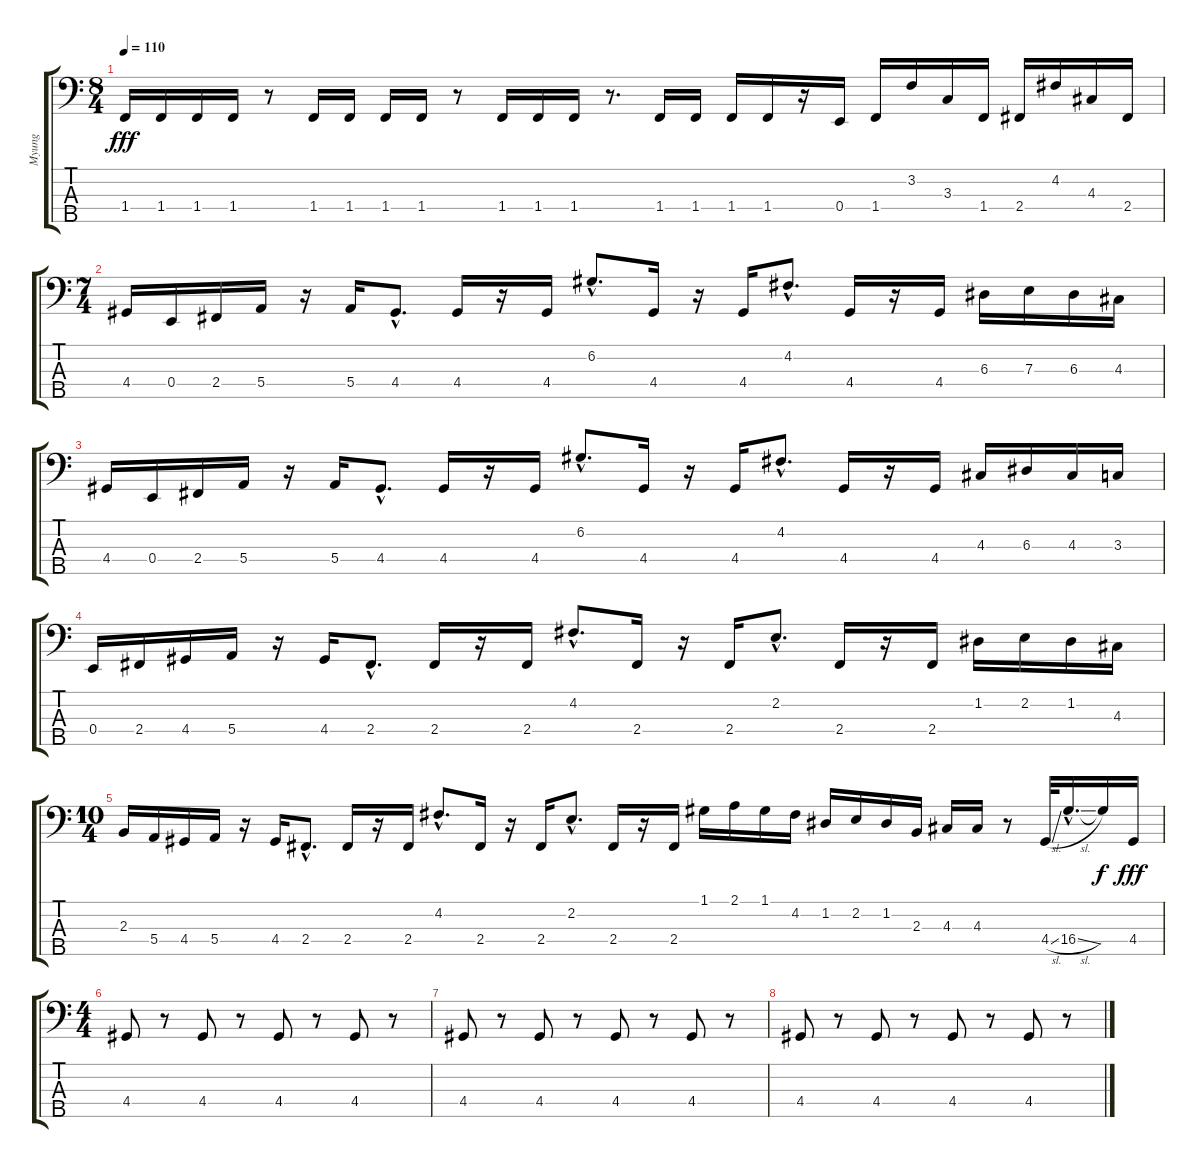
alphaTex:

\track ("Myung" "Myung") {instrument electricbassfinger}
\staff {score tabs}
\tuning (G2 D2 A1 E1 B0) {hide}
\ts (8 4)
\tempo 110
\clef f4
\ks c
1.4.16{dy fff} 1.4.16 1.4.16 1.4.16 r.8 1.4.16 1.4.16 1.4.16 1.4.16 r.8 1.4.16 1.4.16 1.4.16 r.8{d} 1.4.16 1.4.16 1.4.16 1.4.16 r.16 0.4.16 1.4.16 3.2.16 3.3.16 1.4.16 2.4.16 4.2.16 4.3.16 2.4.16 |
\ts (7 4)
4.4.16 0.4.16 2.4.16 5.4.16 r.16 5.4.16 4.4{hac}.8{d} 4.4.16 r.16 4.4.16 6.2{hac}.8{d} 4.4.16 r.16 4.4.16 4.2{hac}.8{d} 4.4.16 r.16 4.4.16 6.3.16 7.3.16 6.3.16 4.3.16 |
4.4.16 0.4.16 2.4.16 5.4.16 r.16 5.4.16 4.4{hac}.8{d} 4.4.16 r.16 4.4.16 6.2{hac}.8{d} 4.4.16 r.16 4.4.16 4.2{hac}.8{d} 4.4.16 r.16 4.4.16 4.3.16 6.3.16 4.3.16 3.3.16 |
0.4.16 2.4.16 4.4.16 5.4.16 r.16 4.4.16 2.4{hac}.8{d} 2.4.16 r.16 2.4.16 4.2{hac}.8{d} 2.4.16 r.16 2.4.16 2.2{hac}.8{d} 2.4.16 r.16 2.4.16 1.2.16 2.2.16 1.2.16 4.3.16 |
\ts (10 4)
2.3.16 5.4.16 4.4.16 5.4.16 r.16 4.4.16 2.4{hac}.8{d} 2.4.16 r.16 2.4.16 4.2{hac}.8{d} 2.4.16 r.16 2.4.16 2.2{hac}.8{d} 2.4.16 r.16 2.4.16 1.1.16 2.1.16 1.1.16 4.2.16 1.2.16 2.2.16 1.2.16 2.3.16 4.3.16 4.3.16 r.8 4.4{sl}.32 16.4{sl hac}.16{d} 16.4{t}.16{dy f} 4.4.16{dy fff} |
\ts (4 4)
4.4.8 r.8 4.4.8 r.8 4.4.8 r.8 4.4.8 r.8 |
4.4.8 r.8 4.4.8 r.8 4.4.8 r.8 4.4.8 r.8 |
4.4.8 r.8 4.4.8 r.8 4.4.8 r.8 4.4.8 r.8
